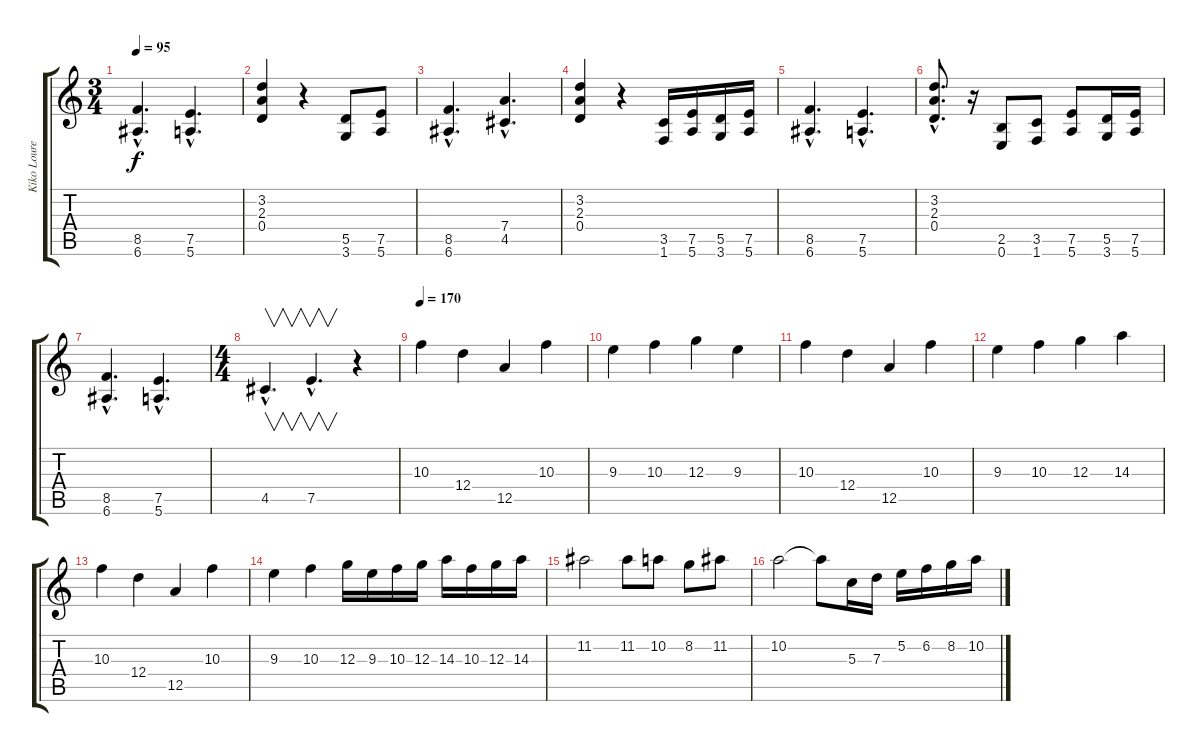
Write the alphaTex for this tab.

\track ("Kiko Loureiro" "Kiko Loure") {instrument overdrivenguitar}
\staff {score tabs}
\tuning (E4 B3 G3 D3 A2 E2) {hide}
\ts (3 4)
\tempo 95
\clef g2
\ks c
(8.5{hac} 6.6{hac}).4{d dy f} (7.5{hac} 5.6{hac}).4{d} |
(3.2 2.3 0.4).4 r.4 (5.5 3.6).8 (7.5 5.6).8 |
(8.5{hac} 6.6{hac}).4{d} (7.4{hac} 4.5{hac}).4{d} |
(3.2 2.3 0.4).4 r.4 (3.5 1.6).16 (7.5 5.6).16 (5.5 3.6).16 (7.5 5.6).16 |
(8.5{hac} 6.6{hac}).4{d} (7.5{hac} 5.6{hac}).4{d} |
(3.2{hac} 2.3{hac} 0.4{hac}).8{d} r.16 (2.5 0.6).8 (3.5 1.6).8 (7.5 5.6).8 (5.5 3.6).16 (7.5 5.6).16 |
(8.5{hac} 6.6{hac}).4{d} (7.5{hac} 5.6{hac}).4{d} |
\ts (4 4)
4.5{hac}.4{v d} 7.5{hac}.4{v d} r.4 |
\tempo 170
10.3.4 12.4.4 12.5.4 10.3.4 |
9.3.4 10.3.4 12.3.4 9.3.4 |
10.3.4 12.4.4 12.5.4 10.3.4 |
9.3.4 10.3.4 12.3.4 14.3.4 |
10.3.4 12.4.4 12.5.4 10.3.4 |
9.3.4 10.3.4 12.3.16 9.3.16 10.3.16 12.3.16 14.3.16 10.3.16 12.3.16 14.3.16 |
11.2.2 11.2.8 10.2.8 8.2.8 11.2.8 |
10.2.2 10.2{t}.8 5.3.16 7.3.16 5.2.16 6.2.16 8.2.16 10.2.16
